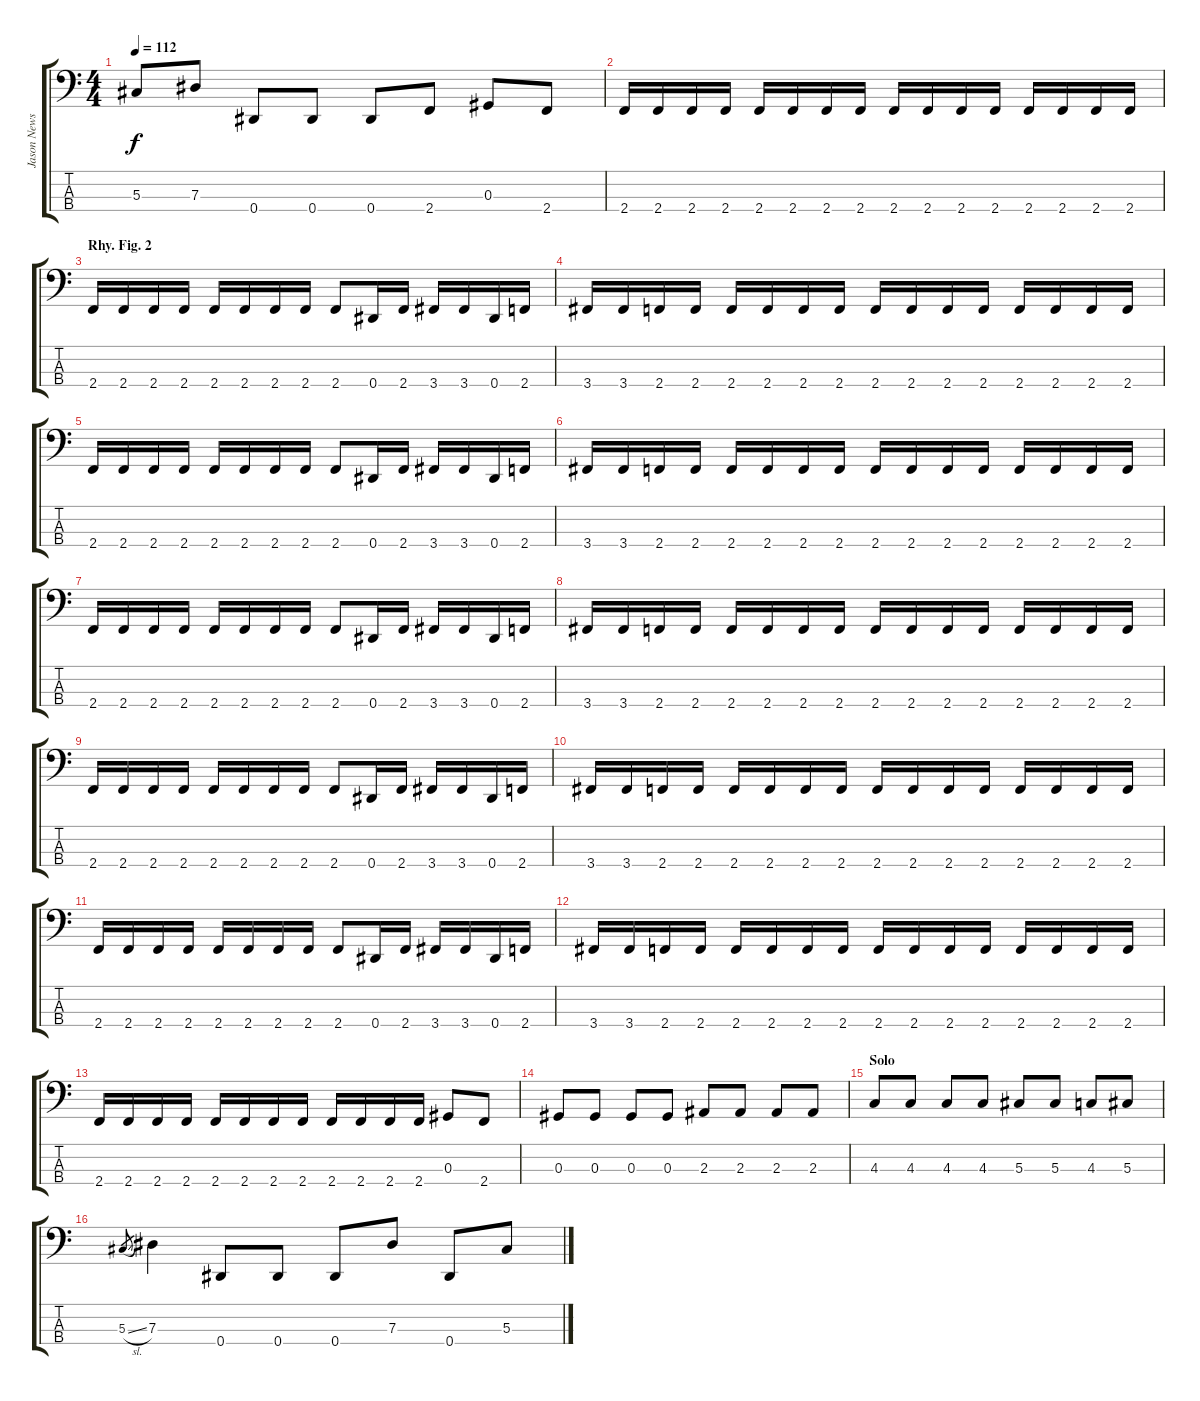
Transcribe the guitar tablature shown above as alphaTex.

\track ("Jason Newstead (Bass)" "Jason News") {instrument electricbasspick}
\staff {score tabs}
\tuning (Gb2 Db2 Ab1 Eb1) {hide}
\ts (4 4)
\tempo 112
\clef f4
\ks c
5.3{t}.8{dy f} 7.3.8 0.4.8 0.4.8 0.4.8 2.4.8 0.3.8 2.4.8 |
2.4.16 2.4.16 2.4.16 2.4.16 2.4.16 2.4.16 2.4.16 2.4.16 2.4.16 2.4.16 2.4.16 2.4.16 2.4.16 2.4.16 2.4.16 2.4.16 |
\section ("" "Rhy. Fig. 2")
2.4.16 2.4.16 2.4.16 2.4.16 2.4.16 2.4.16 2.4.16 2.4.16 2.4.8 0.4.16 2.4.16 3.4.16 3.4.16 0.4.16 2.4.16 |
3.4.16 3.4.16 2.4.16 2.4.16 2.4.16 2.4.16 2.4.16 2.4.16 2.4.16 2.4.16 2.4.16 2.4.16 2.4.16 2.4.16 2.4.16 2.4.16 |
2.4.16 2.4.16 2.4.16 2.4.16 2.4.16 2.4.16 2.4.16 2.4.16 2.4.8 0.4.16 2.4.16 3.4.16 3.4.16 0.4.16 2.4.16 |
3.4.16 3.4.16 2.4.16 2.4.16 2.4.16 2.4.16 2.4.16 2.4.16 2.4.16 2.4.16 2.4.16 2.4.16 2.4.16 2.4.16 2.4.16 2.4.16 |
2.4.16 2.4.16 2.4.16 2.4.16 2.4.16 2.4.16 2.4.16 2.4.16 2.4.8 0.4.16 2.4.16 3.4.16 3.4.16 0.4.16 2.4.16 |
3.4.16 3.4.16 2.4.16 2.4.16 2.4.16 2.4.16 2.4.16 2.4.16 2.4.16 2.4.16 2.4.16 2.4.16 2.4.16 2.4.16 2.4.16 2.4.16 |
2.4.16 2.4.16 2.4.16 2.4.16 2.4.16 2.4.16 2.4.16 2.4.16 2.4.8 0.4.16 2.4.16 3.4.16 3.4.16 0.4.16 2.4.16 |
3.4.16 3.4.16 2.4.16 2.4.16 2.4.16 2.4.16 2.4.16 2.4.16 2.4.16 2.4.16 2.4.16 2.4.16 2.4.16 2.4.16 2.4.16 2.4.16 |
2.4.16 2.4.16 2.4.16 2.4.16 2.4.16 2.4.16 2.4.16 2.4.16 2.4.8 0.4.16 2.4.16 3.4.16 3.4.16 0.4.16 2.4.16 |
3.4.16 3.4.16 2.4.16 2.4.16 2.4.16 2.4.16 2.4.16 2.4.16 2.4.16 2.4.16 2.4.16 2.4.16 2.4.16 2.4.16 2.4.16 2.4.16 |
2.4.16 2.4.16 2.4.16 2.4.16 2.4.16 2.4.16 2.4.16 2.4.16 2.4.16 2.4.16 2.4.16 2.4.16 0.3.8 2.4.8 |
0.3.8 0.3.8 0.3.8 0.3.8 2.3.8 2.3.8 2.3.8 2.3.8 |
\section ("" "Solo")
4.3.8 4.3.8 4.3.8 4.3.8 5.3.8 5.3.8 4.3.8 5.3.8 |
5.3{sl}.8{gr} 7.3.4 0.4.8 0.4.8 0.4.8 7.3.8 0.4.8 5.3.8
